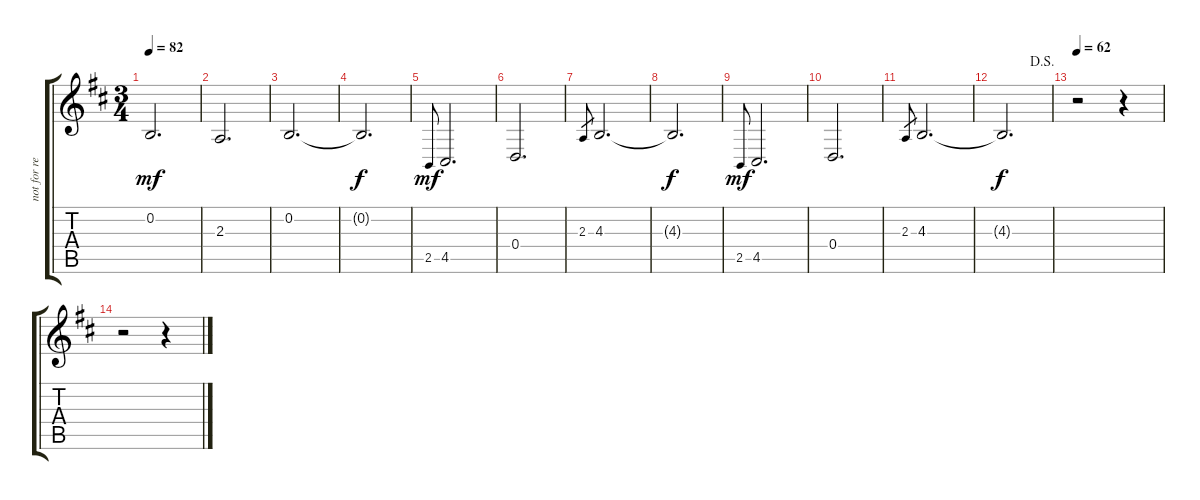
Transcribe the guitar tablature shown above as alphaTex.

\track ("not for real violin" "not for re") {instrument synthstrings1}
\staff {score tabs}
\tuning (E4 B3 G3 D3 A2 E2) {hide}
\ts (3 4)
\tempo 82
\clef g2
\ks d
0.2.2{d dy mf} |
2.3.2{d} |
0.2.2{d} |
0.2{t}.2{d dy f} |
2.5.8{gr onbeat dy mf} 4.5.2{d} |
0.4.2{d} |
2.3.8{gr} 4.3.2{d} |
4.3{t}.2{d dy f} |
2.5.8{gr onbeat dy mf} 4.5.2{d} |
0.4.2{d} |
2.3.8{gr} 4.3.2{d} |
\jump dalsegno
4.3{t}.2{d dy f} |
\tempo 62
r.2 r.4 |
r.2 r.4
